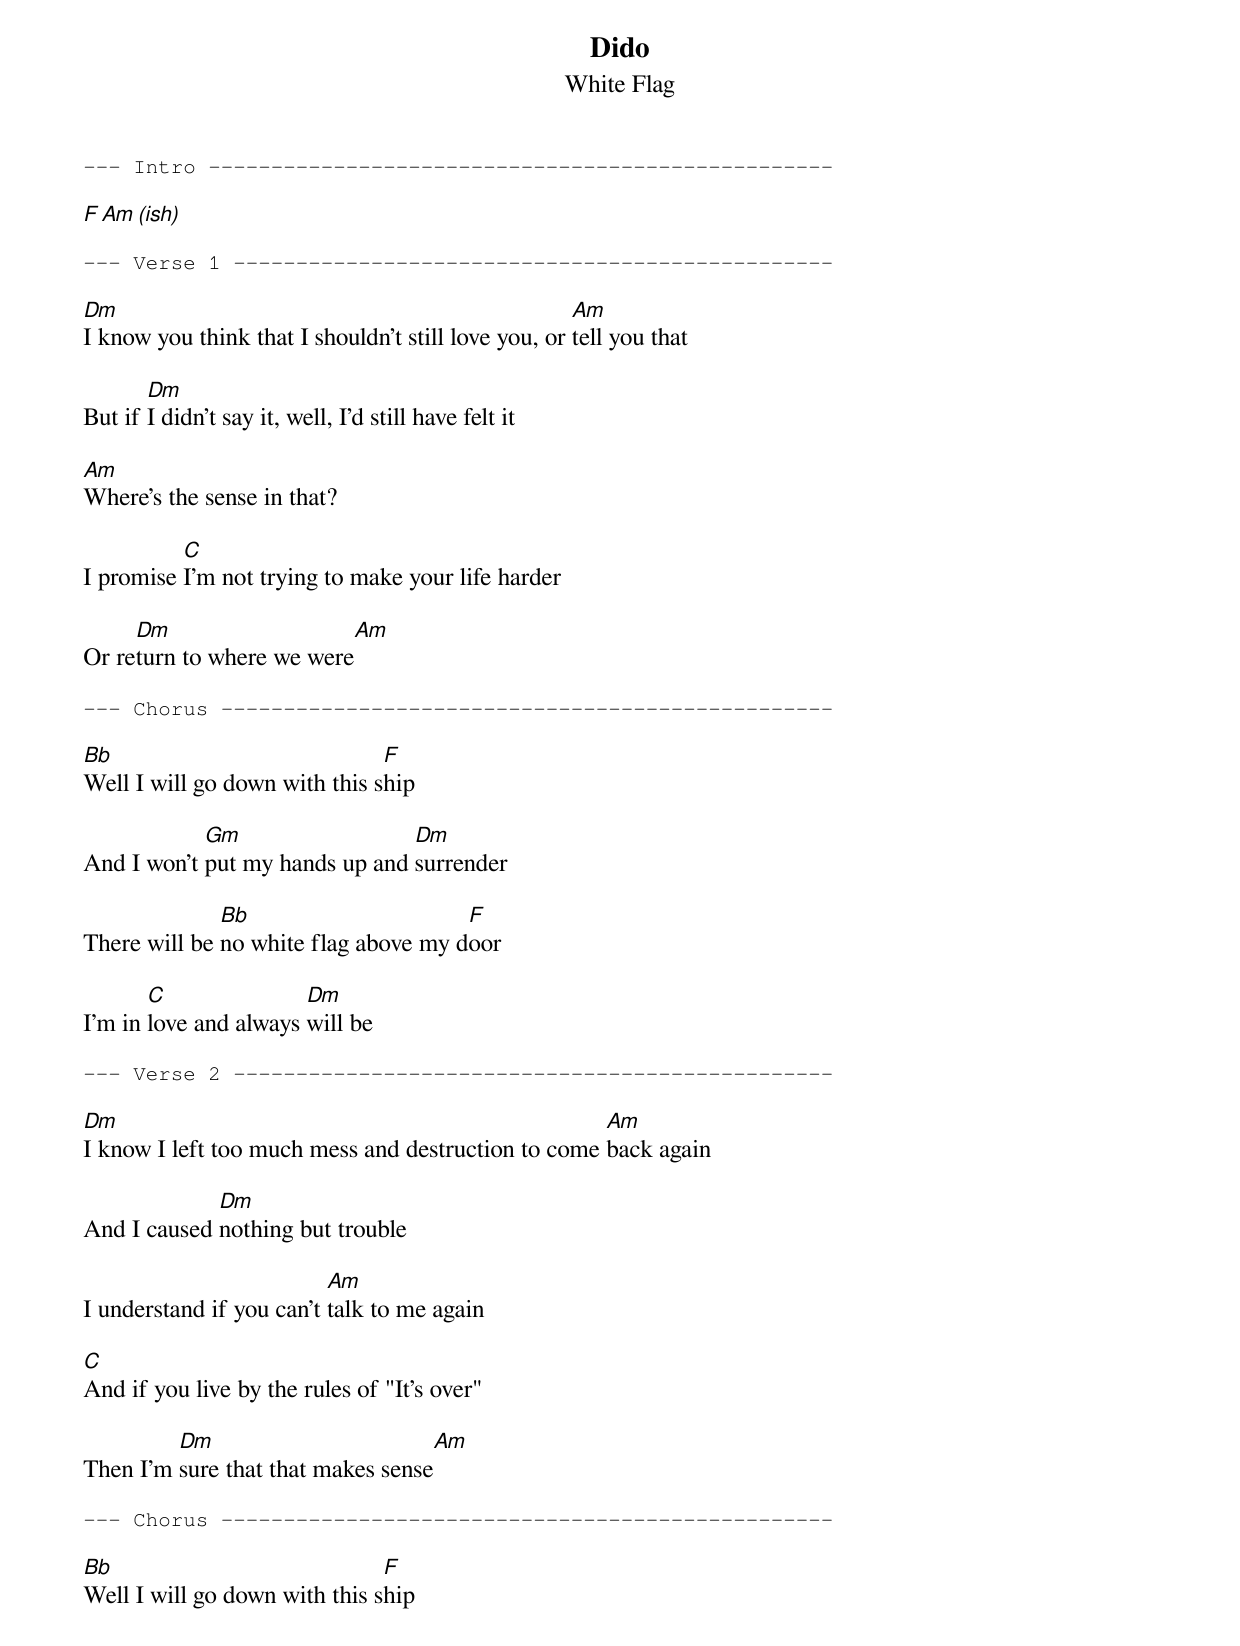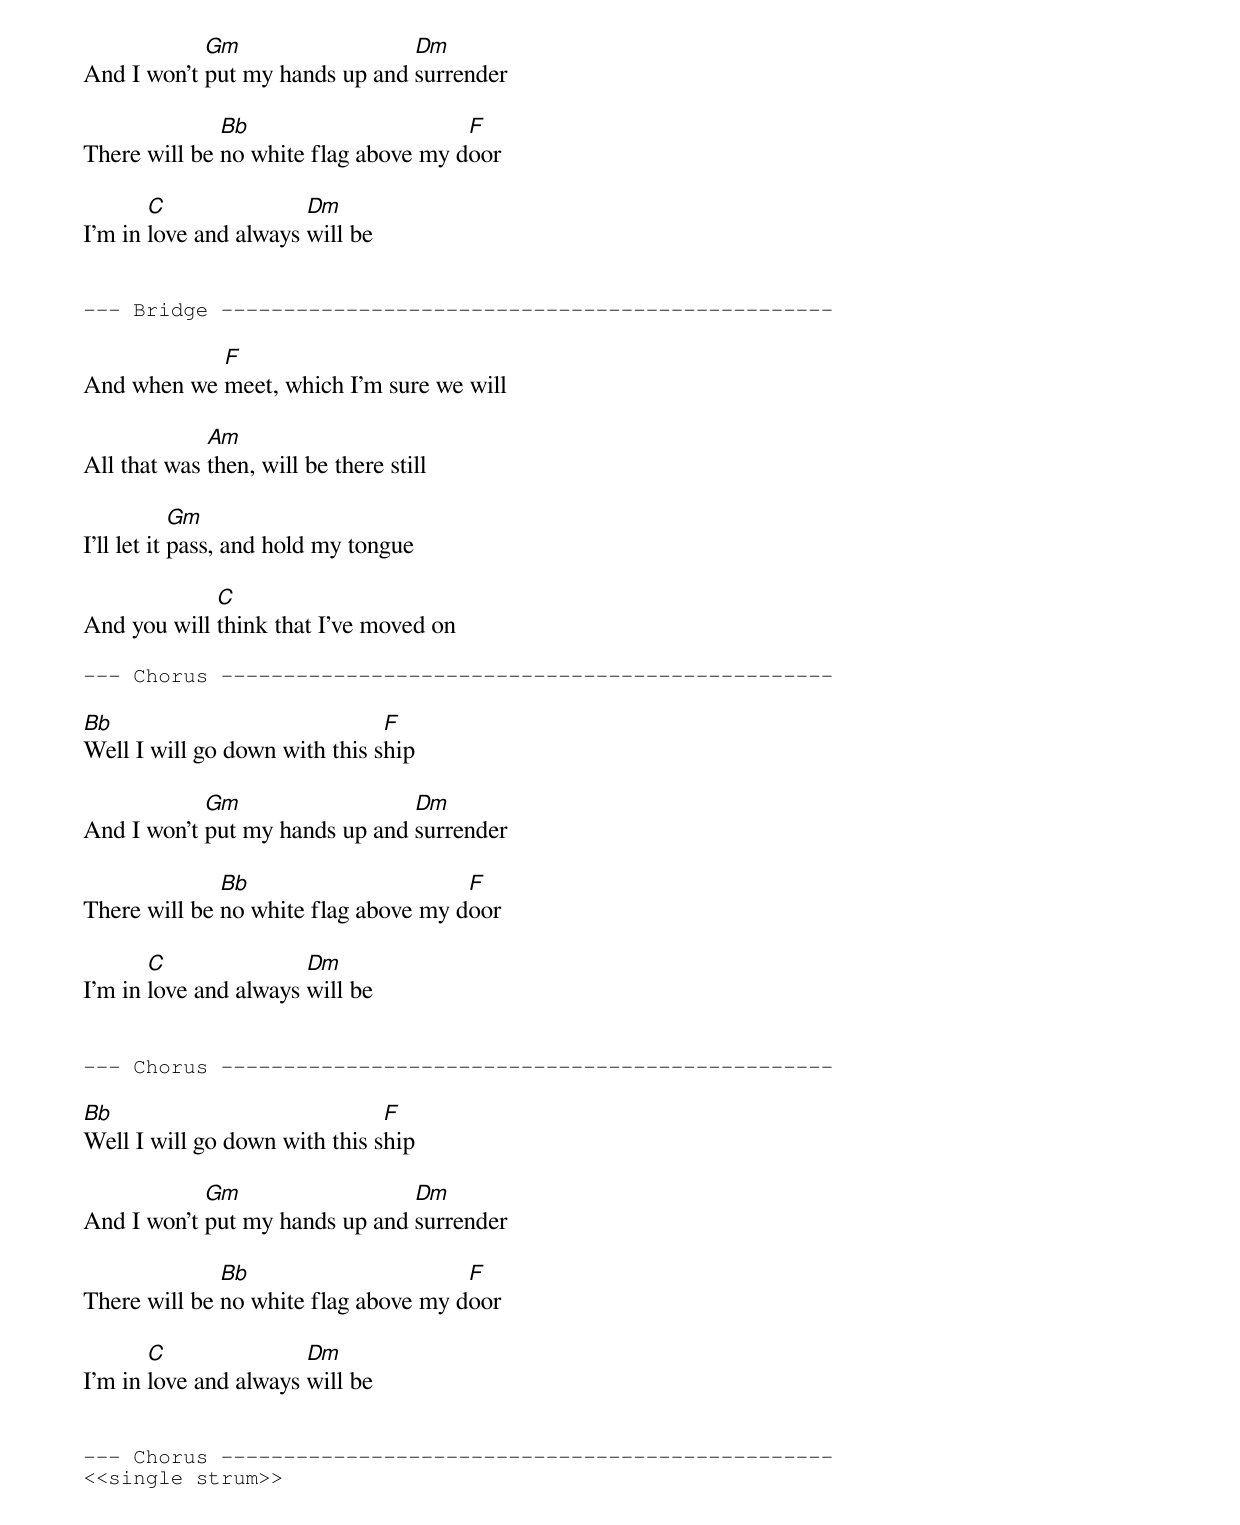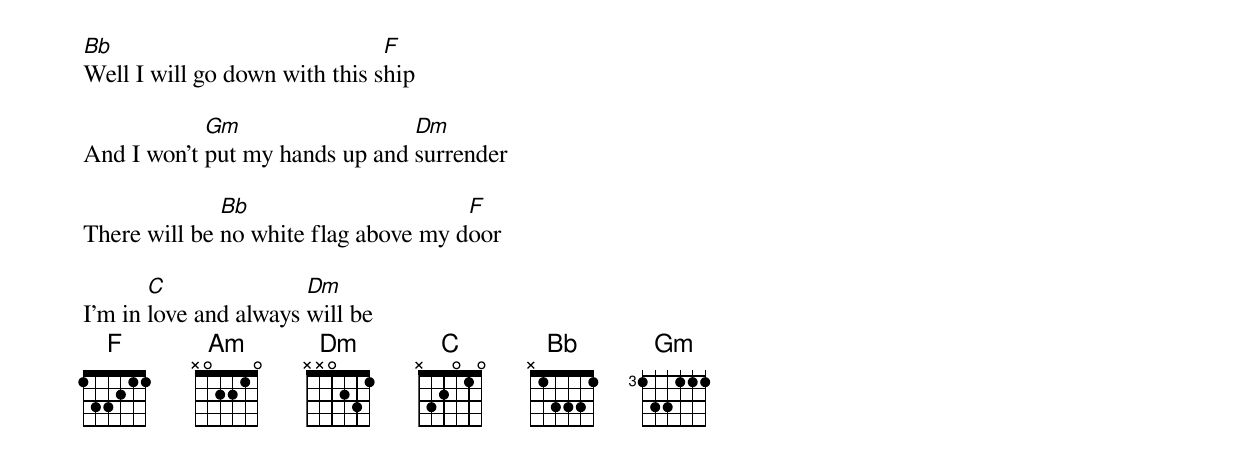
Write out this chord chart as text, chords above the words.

Dido
White Flag

--- Intro --------------------------------------------------

F Am (ish)

--- Verse 1 ------------------------------------------------

Dm                                                   Am
I know you think that I shouldn't still love you, or tell you that

       Dm
But if I didn't say it, well, I'd still have felt it

Am
Where's the sense in that?

          C
I promise I'm not trying to make your life harder

     Dm                     Am
Or return to where we were

--- Chorus -------------------------------------------------

Bb                             F
Well I will go down with this ship

            Gm                  Dm
And I won't put my hands up and surrender

              Bb                      F
There will be no white flag above my door

       C               Dm
I'm in love and always will be

--- Verse 2 ------------------------------------------------

Dm                                                  Am
I know I left too much mess and destruction to come back again

             Dm
And I caused nothing but trouble

                          Am
I understand if you can't talk to me again

C
And if you live by the rules of "It's over"

         Dm                         Am
Then I'm sure that that makes sense

--- Chorus -------------------------------------------------

Bb                             F
Well I will go down with this ship

            Gm                  Dm
And I won't put my hands up and surrender

              Bb                      F
There will be no white flag above my door

       C               Dm
I'm in love and always will be


--- Bridge -------------------------------------------------

            F
And when we meet, which I'm sure we will

             Am
All that was then, will be there still

            Gm
I'll let it pass, and hold my tongue

             C
And you will think that I've moved on

--- Chorus -------------------------------------------------

Bb                             F
Well I will go down with this ship

            Gm                  Dm
And I won't put my hands up and surrender

              Bb                      F
There will be no white flag above my door

       C               Dm
I'm in love and always will be


--- Chorus -------------------------------------------------

Bb                             F
Well I will go down with this ship

            Gm                  Dm
And I won't put my hands up and surrender

              Bb                      F
There will be no white flag above my door

       C               Dm
I'm in love and always will be


--- Chorus -------------------------------------------------
<<single strum>>

Bb                             F
Well I will go down with this ship

            Gm                  Dm
And I won't put my hands up and surrender

              Bb                      F
There will be no white flag above my door

       C               Dm
I'm in love and always will be
